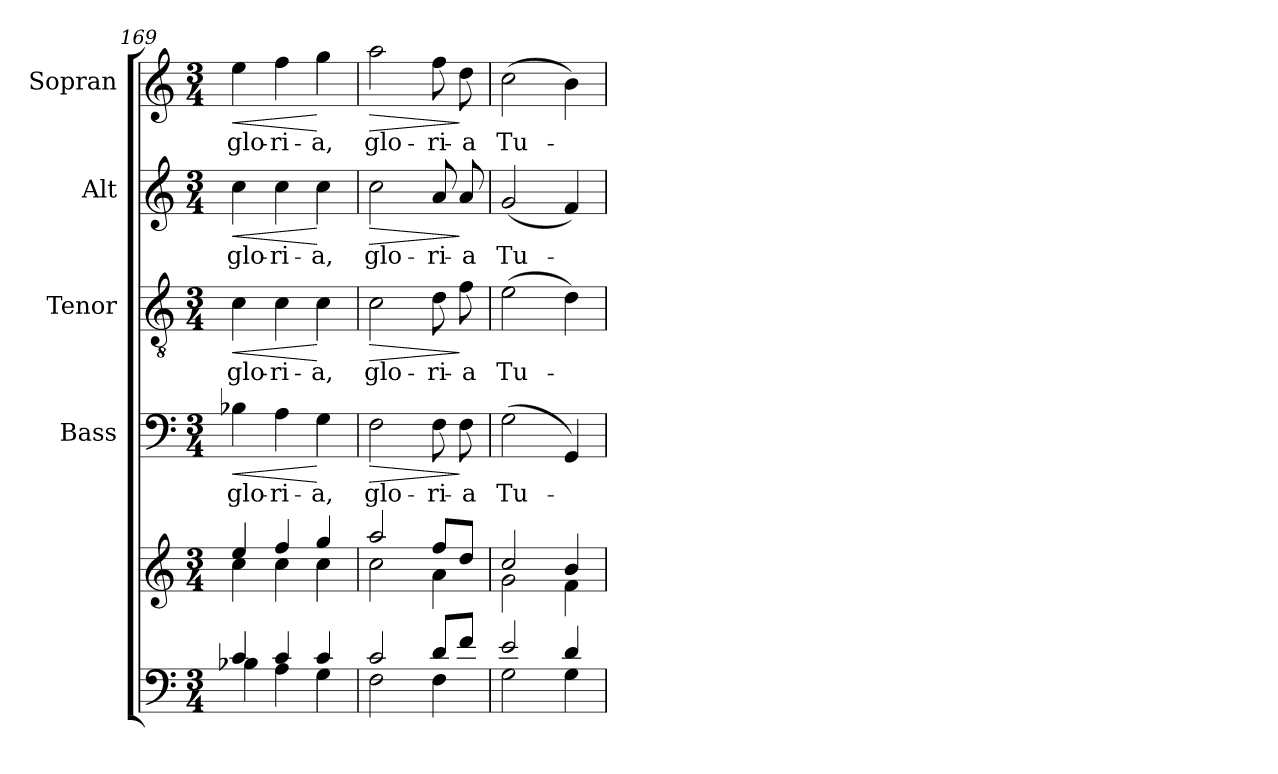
**kern	**kern	**kern	**text	**dynam	**kern	**text	**dynam	**kern	**text	**dynam	**kern	**text	**dynam
*part5	*part5	*part4	*part4	*part4	*part3	*part3	*part3	*part2	*part2	*part2	*part1	*part1	*part1
*staff6	*staff5	*staff4	*staff4	*staff4	*staff3	*staff3	*staff3	*staff2	*staff2	*staff2	*staff1	*staff1	*staff1
*	*	*I"Bass	*	*	*I"Tenor	*	*	*I"Alt	*	*	*I"Sopran	*	*
*	*	*I'B.	*	*	*I'T.	*	*	*I'A.	*	*	*I'S.	*	*
*clefF4	*clefG2	*clefF4	*	*	*clefGv2	*	*	*clefG2	*	*	*clefG2	*	*
*k[]	*k[]	*k[]	*	*	*k[]	*	*	*k[]	*	*	*k[]	*	*
*C:	*C:	*C:	*	*	*C:	*	*	*C:	*	*	*C:	*	*
*M3/4	*M3/4	*M3/4	*	*	*M3/4	*	*	*M3/4	*	*	*M3/4	*	*
=169	=169	=169	=169	=169	=169	=169	=169	=169	=169	=169	=169	=169	=169
*^	*^	*	*	*	*	*	*	*	*	*	*	*	*
!	!	!	!	!	!LO:LY:b	!LO:HP:b	!	!LO:LY:b	!LO:HP:b	!	!LO:LY:b	!LO:HP:b	!	!LO:LY:b	!LO:HP:b
4c/	4B-X\	4ee/	4cc\	4B-X\	glo-	<	4c\	glo-	<	4cc\	glo-	<	4ee\	glo-	<
!	!	!	!	!	!LO:LY:b	!	!	!LO:LY:b	!	!	!LO:LY:b	!	!	!LO:LY:b	!
4c/	4A\	4ff/	4cc\	4A\	-ri-	.	4c\	-ri-	.	4cc\	-ri-	.	4ff\	-ri-	.
!	!	!	!	!	!LO:LY:b	!	!	!LO:LY:b	!	!	!LO:LY:b	!	!	!LO:LY:b	!
4c/	4G\	4gg/	4cc\	4G\	-a,	[	4c\	-a,	[	4cc\	-a,	[	4gg\	-a,	[
=170	=170	=170	=170	=170	=170	=170	=170	=170	=170	=170	=170	=170	=170	=170	=170
!	!	!	!	!	!LO:LY:b	!LO:HP:b	!	!LO:LY:b	!LO:HP:b	!	!LO:LY:b	!LO:HP:b	!	!LO:LY:b	!LO:HP:b
2c/	2F\	2aa/	2cc\	2F\	glo-	>	2c\	glo-	>	2cc\	glo-	>	2aa\	glo-	>
!	!	!	!	!	!LO:LY:b	!	!	!LO:LY:b	!	!	!LO:LY:b	!	!	!LO:LY:b	!
8d/L	4F\	8ff/L	4a\	8F\	-ri-	.	8d\	-ri-	.	8a/	-ri-	.	8ff\	-ri-	.
!	!	!	!	!	!LO:LY:b	!	!	!LO:LY:b	!	!	!LO:LY:b	!	!	!LO:LY:b	!
8f/J	.	8dd/J	.	8F\	-a	]	8f\	-a	]	8a/	-a	]	8dd\	-a	]
!!LO:PB:g=z
=171	=171	=171	=171	=171	=171	=171	=171	=171	=171	=171	=171	=171	=171	=171	=171
!	!	!	!	!	!LO:LY:b	!	!	!LO:LY:b	!	!	!LO:LY:b	!	!	!LO:LY:b	!
2e/	2G\	2cc/	2g\	(>2G\	Tu-	.	(>2e\	Tu-	.	(<2g/	Tu-	.	(>2cc\	Tu-	.
4d/	4G\	4b/	4f\	4GG/)	.	.	4d\)	.	.	4f/)	.	.	4b\)	.	.
*v	*v	*	*	*	*	*	*	*	*	*	*	*	*	*	*
*	*v	*v	*	*	*	*	*	*	*	*	*	*	*	*
=	=	=	=	=	=	=	=	=	=	=	=	=	=
*-	*-	*-	*-	*-	*-	*-	*-	*-	*-	*-	*-	*-	*-
